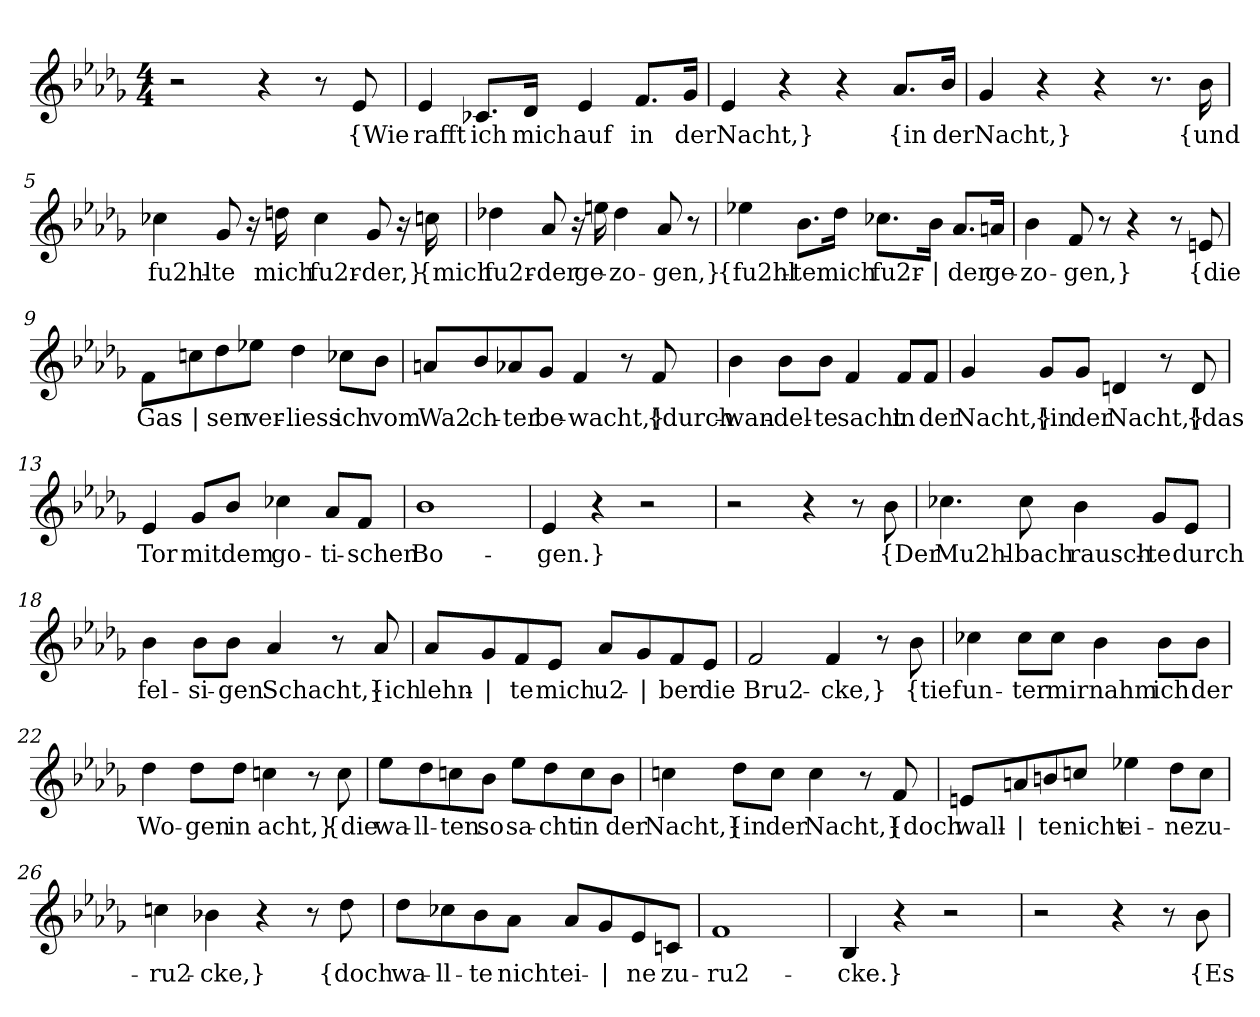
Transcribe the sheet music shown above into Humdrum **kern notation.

**kern	**text
*part1	*part1
*staff1	*staff1
*clefG2	*
*k[b-e-a-d-g-]	*
*M4/4	*
=1	=1
2r	.
4r	.
8r	.
!	!LO:LY:b
8e-/	{Wie
=2	=2
!	!LO:LY:b
4e-/	rafft
!	!LO:LY:b
8.c-X/L	ich
!	!LO:LY:b
16d-/Jk	mich
!	!LO:LY:b
4e-/	auf
!	!LO:LY:b
8.f/L	in
!	!LO:LY:b
16g-/Jk	der
=3	=3
!	!LO:LY:b
4e-/	Nacht,}
4r	.
4r	.
!	!LO:LY:b
8.a-/L	{in
!	!LO:LY:b
16b-/Jk	der
=4	=4
!	!LO:LY:b
4g-/	Nacht,}
4r	.
4r	.
8.r	.
!	!LO:LY:b
16b-\	{und
!!LO:LB:g=z
=5	=5
!	!LO:LY:b
4cc-X\	fu2hl-
!	!LO:LY:b
8g-/	-te
16r	.
!	!LO:LY:b
16ddn\	mich
!	!LO:LY:b
4cc-\	fu2r-
!	!LO:LY:b
8g-/	-der,}
16r	.
!	!LO:LY:b
16ccn\	{mich
=6	=6
!	!LO:LY:b
4dd-X\	fu2r-
!	!LO:LY:b
8a-/	-der
16r	.
!	!LO:LY:b
16een\	ge-
!	!LO:LY:b
4dd-\	-zo-
!	!LO:LY:b
8a-/	-gen,}
8r	.
=7	=7
!	!LO:LY:b
4ee-X\	{fu2hl-
!	!LO:LY:b
8.b-\L	-te
!	!LO:LY:b
16dd-\Jk	mich
!	!LO:LY:b
8.cc-X\L	fu2r-
!	!LO:LY:b
16b-\Jk	|
!	!LO:LY:b
8.a-/L	-der
!	!LO:LY:b
16an/Jk	ge-
!!LO:LB:g=z
=8	=8
!	!LO:LY:b
4b-\	-zo-
!	!LO:LY:b
8f/	-gen,}
8r	.
4r	.
8r	.
!	!LO:LY:b
8en/	{die
=9	=9
!	!LO:LY:b
8f\L	Gas-
!	!LO:LY:b
8ccn\	|
!	!LO:LY:b
8dd-\	-sen
!	!LO:LY:b
8ee-X\J	ver-
!	!LO:LY:b
4dd-\	-liess
!	!LO:LY:b
8cc-X\L	ich
!	!LO:LY:b
8b-\J	vom
=10	=10
!	!LO:LY:b
8an/L	Wa2
!	!LO:LY:b
8b-/	-ch-
!	!LO:LY:b
8a-X/	-ter
!	!LO:LY:b
8g-/J	be-
!	!LO:LY:b
4f/	-wacht,}
8r	.
!	!LO:LY:b
8f/	{durch-
!!LO:LB:g=z
=11	=11
!	!LO:LY:b
4b-\	-wan-
!	!LO:LY:b
8b-\L	-del-
!	!LO:LY:b
8b-\J	-te
!	!LO:LY:b
4f/	sacht
!	!LO:LY:b
8f/L	in
!	!LO:LY:b
8f/J	der
=12	=12
!	!LO:LY:b
4g-/	Nacht,}
!	!LO:LY:b
8g-/L	{in
!	!LO:LY:b
8g-/J	der
!	!LO:LY:b
4dn/	Nacht,}
8r	.
!	!LO:LY:b
8d/	{das
=13	=13
!	!LO:LY:b
4e-/	Tor
!	!LO:LY:b
8g-/L	mit
!	!LO:LY:b
8b-/J	dem
!	!LO:LY:b
4cc-X\	go-
!	!LO:LY:b
8a-/L	-ti-
!	!LO:LY:b
8f/J	-schen
=14	=14
!	!LO:LY:b
1b-	Bo-
!!LO:LB:g=z
=15	=15
!	!LO:LY:b
4e-/	-gen.}
4r	.
2r	.
=16	=16
2r	.
4r	.
8r	.
!	!LO:LY:b
8b-\	{Der
=17	=17
!	!LO:LY:b
4.cc-X\	Mu2hl-
!	!LO:LY:b
8cc-\	bach
!	!LO:LY:b
4b-\	rausch-
!	!LO:LY:b
8g-/L	-te
!	!LO:LY:b
8e-/J	durch
=18	=18
!	!LO:LY:b
4b-\	fel-
!	!LO:LY:b
8b-\L	-si-
!	!LO:LY:b
8b-\J	-gen
!	!LO:LY:b
4a-/	Schacht,}
8r	.
!	!LO:LY:b
8a-/	{ich
!!LO:LB:g=z
=19	=19
!	!LO:LY:b
8a-/L	lehn-
!	!LO:LY:b
8g-/	|
!	!LO:LY:b
8f/	-te
!	!LO:LY:b
8e-/J	mich
!	!LO:LY:b
8a-/L	u2-
!	!LO:LY:b
8g-/	|
!	!LO:LY:b
8f/	-ber
!	!LO:LY:b
8e-/J	die
=20	=20
!	!LO:LY:b
2f/	Bru2-
!	!LO:LY:b
4f/	-cke,}
8r	.
!	!LO:LY:b
8b-\	{tief
=21	=21
!	!LO:LY:b
4cc-X\	un-
!	!LO:LY:b
8cc-\L	-ter
!	!LO:LY:b
8cc-\J	mir
!	!LO:LY:b
4b-\	nahm
!	!LO:LY:b
8b-\L	ich
!	!LO:LY:b
8b-\J	der
!!LO:LB:g=z
=22	=22
!	!LO:LY:b
4dd-\	Wo-
!	!LO:LY:b
8dd-\L	-gen
!	!LO:LY:b
8dd-\J	in
!	!LO:LY:b
4ccn\	acht,}
8r	.
!	!LO:LY:b
8cc\	{die
=23	=23
!	!LO:LY:b
8ee-\L	wa-
!	!LO:LY:b
8dd-\	-ll-
!	!LO:LY:b
8ccn\	-ten
!	!LO:LY:b
8b-\J	so
!	!LO:LY:b
8ee-\L	sa-
!	!LO:LY:b
8dd-\	-cht
!	!LO:LY:b
8cc\	in
!	!LO:LY:b
8b-\J	der
=24	=24
!	!LO:LY:b
4ccn\	Nacht,}
!	!LO:LY:b
8dd-\L	{in
!	!LO:LY:b
8cc\J	der
!	!LO:LY:b
4cc\	Nacht,}
8r	.
!	!LO:LY:b
8f/	{doch
!!LO:LB:g=z
=25	=25
!	!LO:LY:b
8en/L	wall-
!	!LO:LY:b
8an/	|
!	!LO:LY:b
8bn/	-te
!	!LO:LY:b
8ccn/J	nicht
!	!LO:LY:b
4ee-X\	ei-
!	!LO:LY:b
8dd-\L	-ne
!	!LO:LY:b
8cc\J	zu-
=26	=26
!	!LO:LY:b
4ccn\	ru2-
!	!LO:LY:b
4b-X\	-cke,}
4r	.
8r	.
!	!LO:LY:b
8dd-\	{doch
=27	=27
!	!LO:LY:b
8dd-\L	wa-
!	!LO:LY:b
8cc-X\	-ll-
!	!LO:LY:b
8b-\	-te
!	!LO:LY:b
8a-\J	nicht
!	!LO:LY:b
8a-/L	ei-
!	!LO:LY:b
8g-/	|
!	!LO:LY:b
8e-/	-ne
!	!LO:LY:b
8cn/J	zu-
=28	=28
!	!LO:LY:b
1f	-ru2-
=29	=29
!	!LO:LY:b
4B-/	-cke.}
4r	.
2r	.
!!LO:LB:g=z
=30	=30
2r	.
4r	.
8r	.
!	!LO:LY:b
8b-\	{Es
=	=
*-	*-
